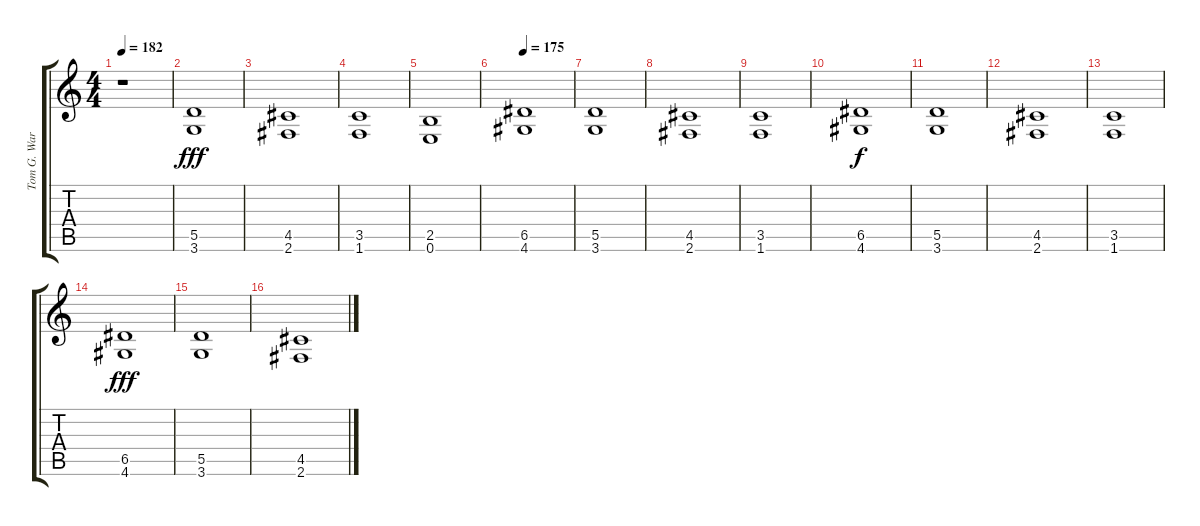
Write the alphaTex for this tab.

\track ("Tom G. Warrior" "Tom G. War") {instrument overdrivenguitar}
\staff {score tabs}
\tuning (E4 B3 G3 D3 A2 E2) {hide}
\ts (4 4)
\tempo 182
\clef g2
\ks c
r.1{dy fff} |
(5.5 3.6).1 |
(4.5 2.6).1 |
(3.5 1.6).1 |
(2.5 0.6).1 |
\tempo 175
(6.5 4.6).1 |
(5.5 3.6).1 |
(4.5 2.6).1 |
(3.5 1.6).1 |
(6.5 4.6).1{dy f} |
(5.5 3.6).1 |
(4.5 2.6).1 |
(3.5 1.6).1 |
(6.5 4.6).1{dy fff} |
(5.5 3.6).1 |
(4.5 2.6).1
